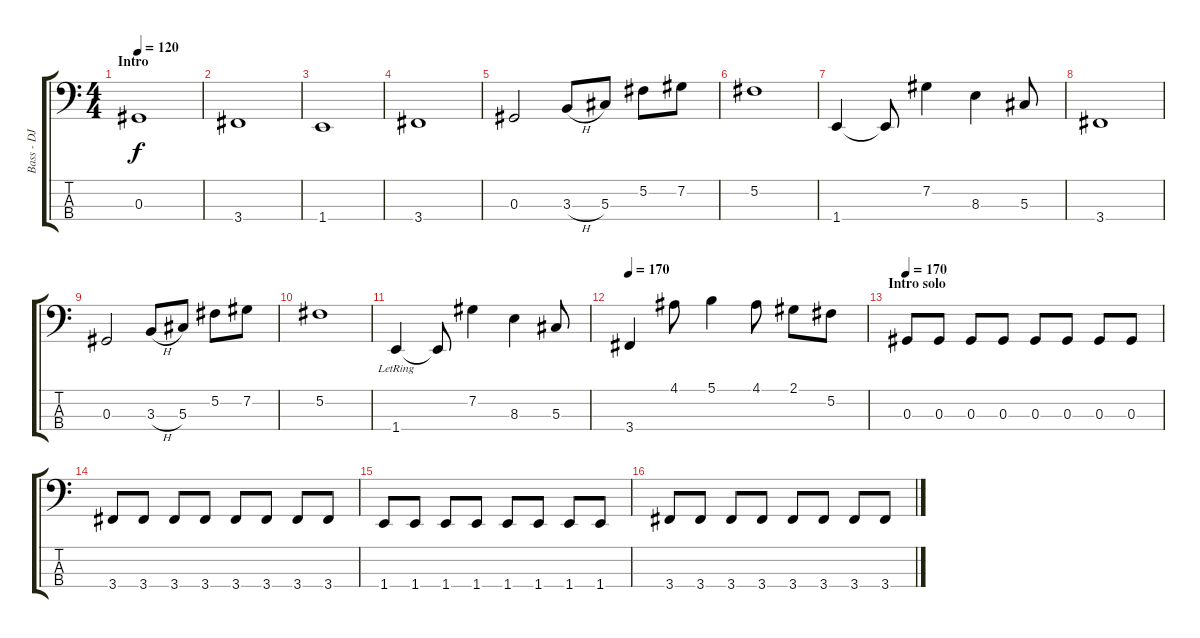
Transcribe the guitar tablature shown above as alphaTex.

\track ("Bass - DJ" "Bass - DJ") {instrument electricbassfinger}
\staff {score tabs}
\tuning (Gb2 Db2 Ab1 Eb1) {hide}
\ts (4 4)
\section ("" "Intro")
\tempo 120
\clef f4
\ks c
0.3.1{dy f instrument electricbassfinger} |
3.4.1 |
1.4.1 |
3.4.1 |
0.3.2 3.3{h}.8 5.3.8 5.2.8 7.2.8 |
5.2.1 |
1.4.4 1.4{t}.8 7.2.4 8.3.4 5.3.8 |
3.4.1 |
0.3.2 3.3{h}.8 5.3.8 5.2.8 7.2.8 |
5.2.1 |
1.4{lr}.4 1.4{t}.8 7.2.4 8.3.4 5.3.8 |
\tempo 170
3.4.4 4.1.8 5.1.4 4.1.8 2.1.8 5.2.8 |
\section ("" "Intro solo")
\tempo 170
0.3.8 0.3.8 0.3.8 0.3.8 0.3.8 0.3.8 0.3.8 0.3.8 |
3.4.8 3.4.8 3.4.8 3.4.8 3.4.8 3.4.8 3.4.8 3.4.8 |
1.4.8 1.4.8 1.4.8 1.4.8 1.4.8 1.4.8 1.4.8 1.4.8 |
3.4.8 3.4.8 3.4.8 3.4.8 3.4.8 3.4.8 3.4.8 3.4.8
